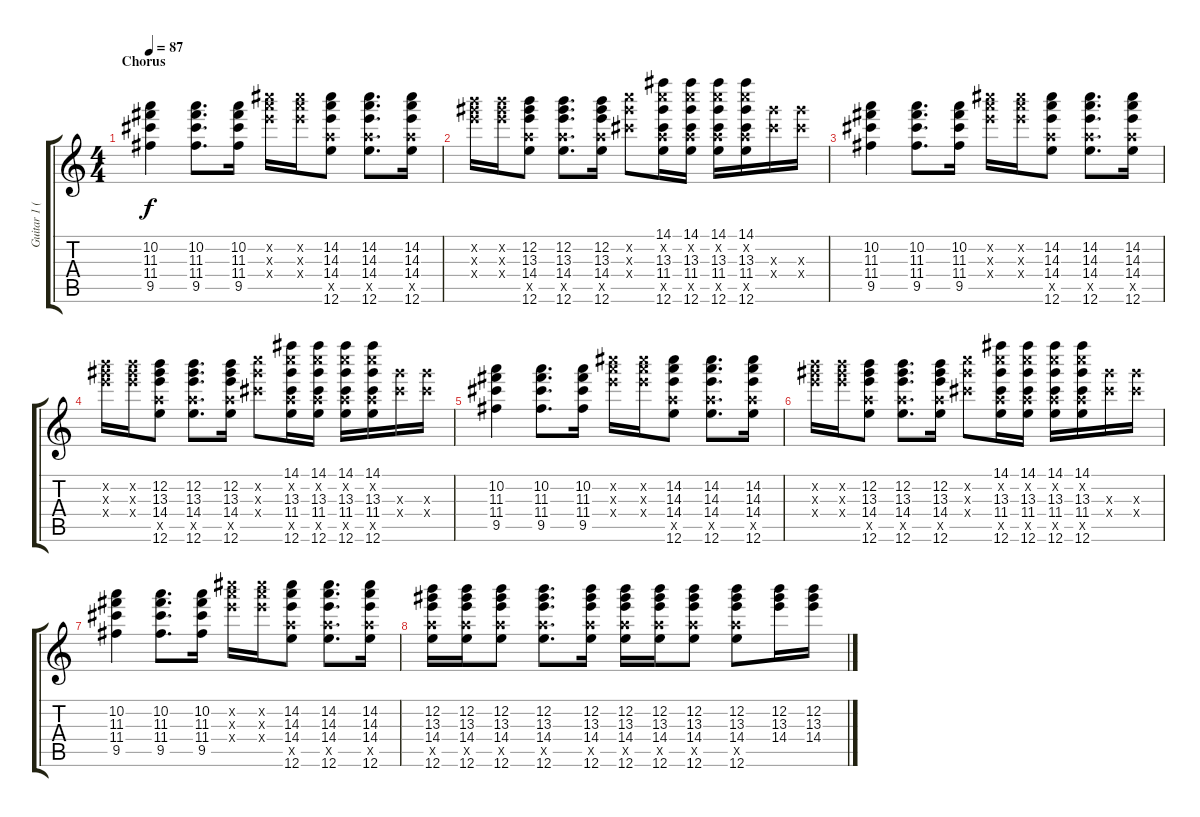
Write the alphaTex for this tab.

\track ("Guitar 1 (Clean) w/ Octaver +1 Octave" "Guitar 1 (") {instrument electricguitarclean}
\staff {score tabs}
\tuning (E5 B4 G4 D4 A3 E3) {hide}
\ts (4 4)
\section ("" "Chorus")
\tempo 87
\clef g2
\ks c
(10.2 11.3 11.4 9.5).4{dy f} (10.2 11.3 11.4 9.5).8{d} (10.2 11.3 11.4 9.5).16 (14.2{x} 14.3{x} 14.4{x}).16 (14.2{x} 14.3{x} 14.4{x}).16 (14.2 14.3 14.4 12.5{x} 12.6).8 (14.2 14.3 14.4 12.5{x} 12.6).8{d} (14.2 14.3 14.4 12.5{x} 12.6).16 |
(12.2{x} 13.3{x} 14.4{x}).16 (12.2{x} 13.3{x} 14.4{x}).16 (12.2 13.3 14.4 12.5{x} 12.6).8 (12.2 13.3 14.4 12.5{x} 12.6).8{d} (12.2 13.3 14.4 12.5{x} 12.6).16 (13.2{x} 13.3{x} 11.4{x}).8 (14.1 13.2{x} 13.3 11.4 12.5{x} 12.6).16 (14.1 13.2{x} 13.3 11.4 12.5{x} 12.6).16 (14.1 13.2{x} 13.3 11.4 12.5{x} 12.6).16 (14.1 13.2{x} 13.3 11.4 12.5{x} 12.6).16 (13.3{x} 11.4{x}).16 (13.3{x} 11.4{x}).16 |
(10.2 11.3 11.4 9.5).4 (10.2 11.3 11.4 9.5).8{d} (10.2 11.3 11.4 9.5).16 (14.2{x} 14.3{x} 14.4{x}).16 (14.2{x} 14.3{x} 14.4{x}).16 (14.2 14.3 14.4 12.5{x} 12.6).8 (14.2 14.3 14.4 12.5{x} 12.6).8{d} (14.2 14.3 14.4 12.5{x} 12.6).16 |
(12.2{x} 13.3{x} 14.4{x}).16 (12.2{x} 13.3{x} 14.4{x}).16 (12.2 13.3 14.4 12.5{x} 12.6).8 (12.2 13.3 14.4 12.5{x} 12.6).8{d} (12.2 13.3 14.4 12.5{x} 12.6).16 (13.2{x} 13.3{x} 11.4{x}).8 (14.1 13.2{x} 13.3 11.4 12.5{x} 12.6).16 (14.1 13.2{x} 13.3 11.4 12.5{x} 12.6).16 (14.1 13.2{x} 13.3 11.4 12.5{x} 12.6).16 (14.1 13.2{x} 13.3 11.4 12.5{x} 12.6).16 (13.3{x} 11.4{x}).16 (13.3{x} 11.4{x}).16 |
(10.2 11.3 11.4 9.5).4 (10.2 11.3 11.4 9.5).8{d} (10.2 11.3 11.4 9.5).16 (14.2{x} 14.3{x} 14.4{x}).16 (14.2{x} 14.3{x} 14.4{x}).16 (14.2 14.3 14.4 12.5{x} 12.6).8 (14.2 14.3 14.4 12.5{x} 12.6).8{d} (14.2 14.3 14.4 12.5{x} 12.6).16 |
(12.2{x} 13.3{x} 14.4{x}).16 (12.2{x} 13.3{x} 14.4{x}).16 (12.2 13.3 14.4 12.5{x} 12.6).8 (12.2 13.3 14.4 12.5{x} 12.6).8{d} (12.2 13.3 14.4 12.5{x} 12.6).16 (13.2{x} 13.3{x} 11.4{x}).8 (14.1 13.2{x} 13.3 11.4 12.5{x} 12.6).16 (14.1 13.2{x} 13.3 11.4 12.5{x} 12.6).16 (14.1 13.2{x} 13.3 11.4 12.5{x} 12.6).16 (14.1 13.2{x} 13.3 11.4 12.5{x} 12.6).16 (13.3{x} 11.4{x}).16 (13.3{x} 11.4{x}).16 |
(10.2 11.3 11.4 9.5).4 (10.2 11.3 11.4 9.5).8{d} (10.2 11.3 11.4 9.5).16 (14.2{x} 14.3{x} 14.4{x}).16 (14.2{x} 14.3{x} 14.4{x}).16 (14.2 14.3 14.4 12.5{x} 12.6).8 (14.2 14.3 14.4 12.5{x} 12.6).8{d} (14.2 14.3 14.4 12.5{x} 12.6).16 |
(12.2 13.3 14.4 12.5{x} 12.6).16 (12.2 13.3 14.4 12.5{x} 12.6).16 (12.2 13.3 14.4 12.5{x} 12.6).8 (12.2 13.3 14.4 12.5{x} 12.6).8{d} (12.2 13.3 14.4 12.5{x} 12.6).16 (12.2 13.3 14.4 12.5{x} 12.6).16 (12.2 13.3 14.4 12.5{x} 12.6).16 (12.2 13.3 14.4 12.5{x} 12.6).8 (12.2 13.3 14.4 12.5{x} 12.6).8 (12.2 13.3 14.4).16 (12.2 13.3 14.4).16
